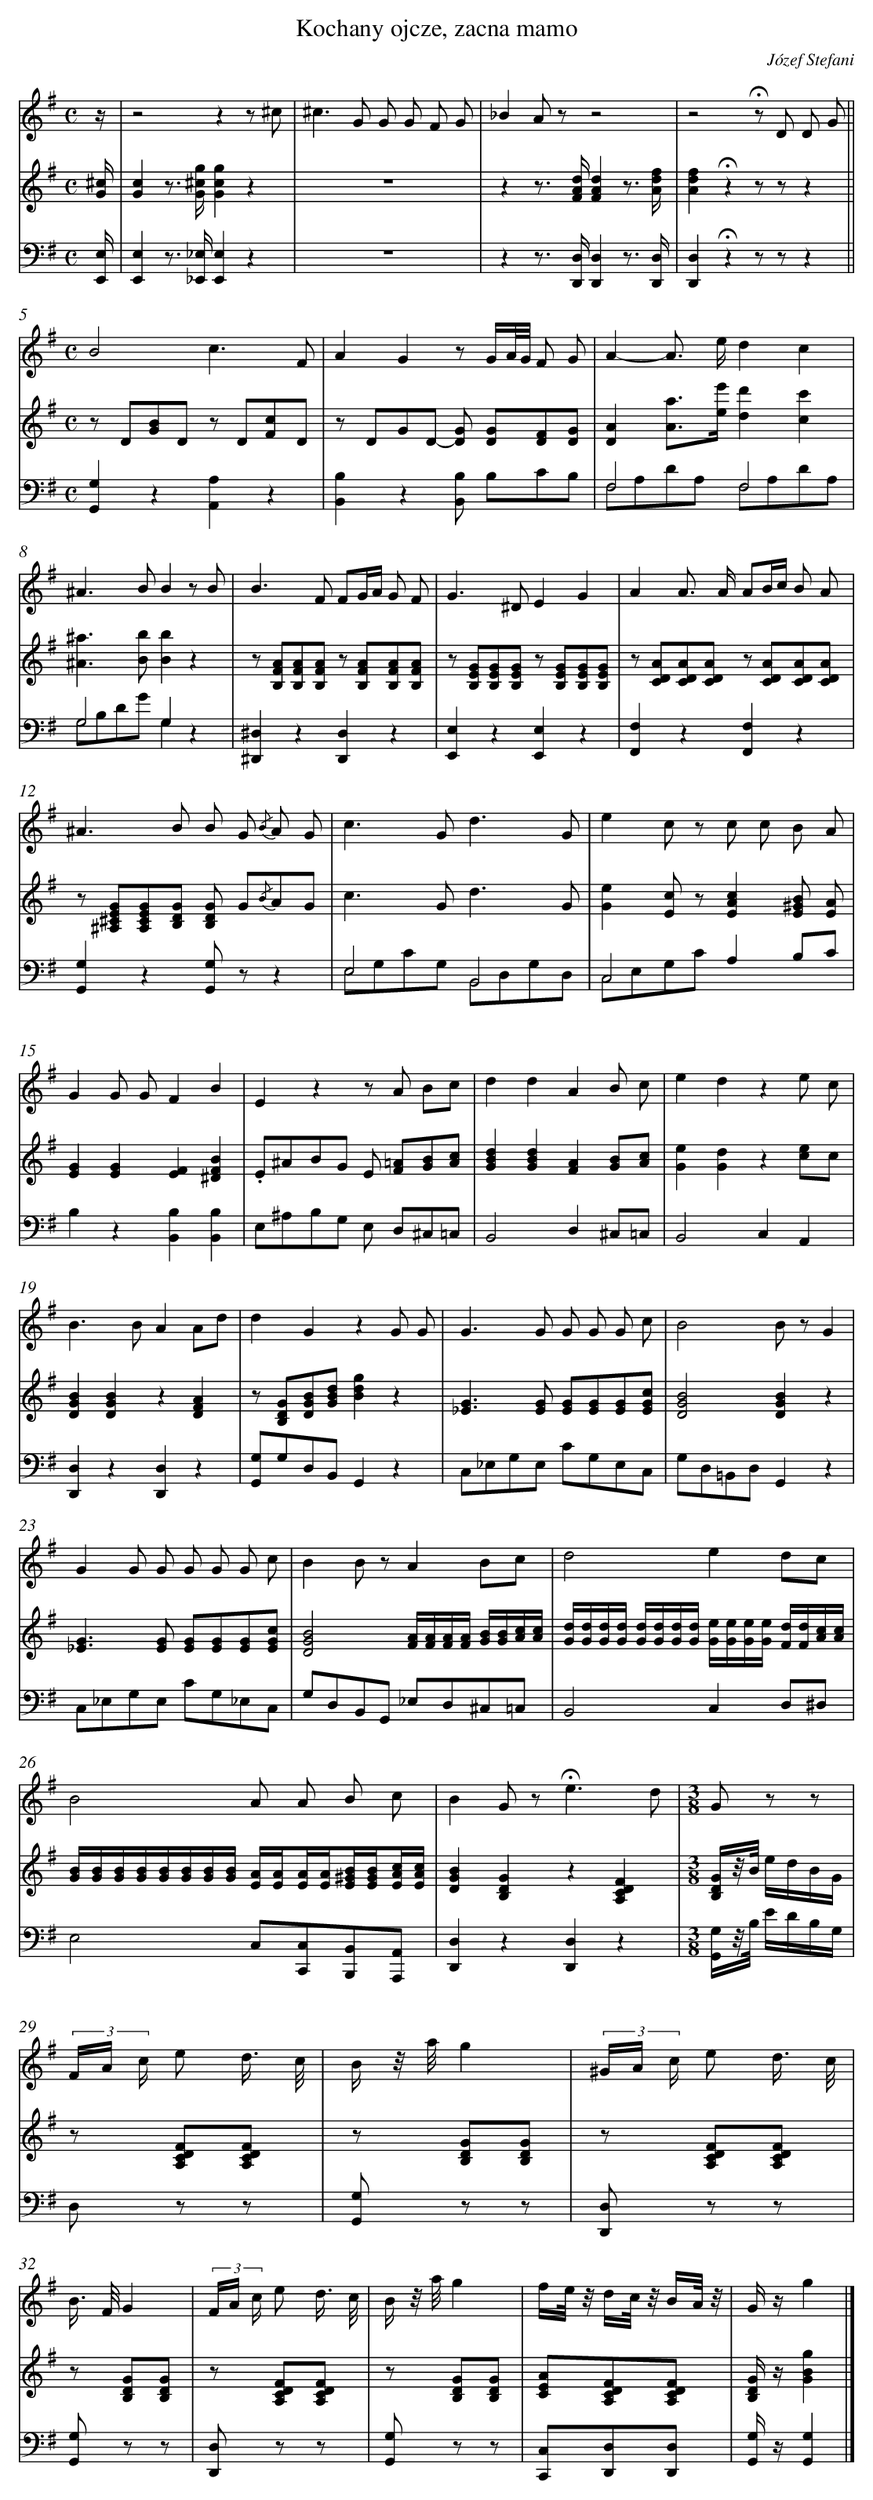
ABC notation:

X:1
T: Kochany ojcze, zacna mamo
C: Józef Stefani
L: 1/8
M: C
V: 1 clef=treble
V: 2 clef=treble
V: 3 clef=bass
K: G
[V:1] z/ [I:setbarnb 1]|
[V:2] [^c/G/] |
[V:3] [E,/E,,/] |
[V:1] z4z2z ^c |
[V:2] [c2G2]z> [g^cG][g2c2G2]z2 |
[V:3] [E,2E,,2]z> [_E,_E,,][E,2E,,2]z2 |
[V:1] ^c2>G2 G G F G |
[V:2] z8 |
[V:3] z8 |
[V:1] _B2A zz4 |
[V:2] z2z> [dAF][d2A2F2]z3/ [f/d/A/] |
[V:3] z2z> [D,D,,][D,2D,,2]z3/ [D,/D,,/] |
[V:1] z4!fermata!z D D G ||
[V:2] [f2d2A2]!fermata!z2z zz2 ||
[V:3] [D,2D,,2]!fermata!z2z zz2 ||
[V:1] [M:C]B4c3F |
[V:2] [M:C]z D[BG]D z D[cF]D |
[V:3] [M:C][G,2G,,2]z2[A,2A,,2]z2 |
[V:1] A2G2z G/A//G// F G |
[V:2] z DGD- [GD] [GD][FD][GD] |
[V:3] [B,2B,,2]z2[B,B,,] B,CB, |
[V:1] A2-A> ed2c2 |
[V:2] [A2D2][aA]>[e'e][d'2d2][c'2c2] |
[V:3] F,4F,4 & F,A,DA, F,A,DA, |
[V:1] ^A2>B2B2z B |
[V:2] [^a2^A2]>[b2B2][b2B2]z2 |
[V:3] G,4G,2z2 & G,B,DGG,2x2 |
[V:1] B2>F2 FG/A/ G F |
[V:2] z [AFB,][AFB,][AFB,] z [AFB,][AFB,][AFB,] |
[V:3] [^D,2^D,,2]z2[D,2D,,2]z2 |
[V:1] G2>^D2E2G2 |
[V:2] z [GEB,][GEB,][GEB,] z [GEB,][GEB,][GEB,] |
[V:3] [E,2E,,2]z2[E,2E,,2]z2 |
[V:1] A2A> A AB/c/ B A |
[V:2] z [ADC][ADC][ADC] z [ADC][ADC][ADC] |
[V:3] [F,2F,,2]z2[F,2F,,2]z2 |
[V:1] ^A2>B2 B G {/B} A G |
[V:2] z [GE^C^A,][GECA,][GDB,] [GDB,] G{/B}AG |
[V:3] [G,2G,,2]z2[G,G,,] zz2 |
[V:1] c2>G2d3G |
[V:2] c2>G2d3G |
[V:3] E,4B,,4 & E,G,CG, B,,D,G,D, |
[V:1] e2c z c c B A |
[V:2] [e2G2][cE] z[c2A2E2][B^GE] [AE] |
[V:3] C,4A,2B,C & C,E,G,Cx4 |
[V:1] G2G GF2B2 |
[V:2] [G2E2][G2E2][F2E2][B2F2^D2] |
[V:3] B,2z2[B,2B,,2][B,2B,,2] |
[V:1] E2z2z A Bc |
[V:2] .E^ABG E [=AF][BG][cA] |
[V:3] E,^A,B,G, E, D,^C,=C, |
[V:1] d2d2A2B c |
[V:2] [d2B2G2][d2B2G2][A2F2][BG][cA] |
[V:3] B,,4D,2^C,=C, |
[V:1] e2d2z2e c |
[V:2] [e2G2][d2G2]z2[ec]c |
[V:3] B,,4C,2A,,2 |
[V:1] B2>B2A2Ad |
[V:2] [B2G2D2][B2G2D2]z2[A2F2D2] |
[V:3] [D,2D,,2]z2[D,2D,,2]z2 |
[V:1] d2G2z2G G |
[V:2] z [GDB,][BGD][dBG][g2d2B2]z2 |
[V:3] [G,G,,]G,D,B,,G,,2z2 |
[V:1] G2>G2 G G G c |
[V:2] [G2_E2]>[G2E2] [GE][GE][GE][cGE] |
[V:3] C,_E,G,E, CG,E,C, |
[V:1] B4B zG2 |
[V:2] [B4G4D4][B2G2D2]z2 |
[V:3] G,D,=B,,D,G,,2z2 |
[V:1] G2G G G G G c |
[V:2] [G2_E2]>[G2E2] [GE][GE][GE][cGE] |
[V:3] C,_E,G,E, CG,_E,C, |
[V:1] B2B zA2Bc |
[V:2] [B4G4D4][A/F/][A/F/][A/F/][A/F/] [B/G/][B/G/][c/A/][c/A/] |
[V:3] G,D,B,,G,, _E,D,^C,=C, |
[V:1] d4e2dc |
[V:2] [d/G/][d/G/][d/G/][d/G/] [d/G/][d/G/][d/G/][d/G/] [e/G/][e/G/][e/G/][e/G/] [d/F/][d/F/][c/A/][c/A/] |
[V:3] B,,4C,2D,^D, |
[V:1] B4A A B c |
[V:2] [B/G/][B/G/][B/G/][B/G/][B/G/][B/G/][B/G/][B/G/] [A/E/][A/E/]!beambr1![A/E/][A/E/]!beambr1![B/^G/E/][B/G/E/]!beambr1![c/A/E/][c/A/E/] |
[V:3] E,4C,[C,C,,][B,,B,,,][A,,A,,,] |
[V:1] B2G z2<!fermata!e2d |
[V:2] [B2G2D2][G2D2B,2]z2[F2D2C2A,2] |
[V:3] [D,2D,,2]z2[D,2D,,2]z2 |
[V:1] [M:3/8]G z z |
[V:2] [M:3/8][G/D/B,/]z//B// e/d/B/G/ |
[V:3] [M:3/8][G,/G,,/]z//B,// E/D/B,/G,/ |
[V:1] (3F/A/ c/ e d3// c// |
[V:2] z [FDCA,][FDCA,] |
[V:3] D, z z |
[V:1] B/ z// a//g2 |
[V:2] z [GDB,][GDB,] |
[V:3] [G,G,,] z z |
[V:1] (3^G/A/ c/ e d3// c// |
[V:2] z [FDCA,][FDCA,] |
[V:3] [D,D,,] z z |
[V:1] B/> F/G2 |
[V:2] z [GDB,][GDB,] |
[V:3] [G,G,,] z z |
[V:1] (3F/A/ c/ e d3// c// |
[V:2] z [FDCA,][FDCA,] |
[V:3] [D,D,,] z z |
[V:1] B/ z// a//g2 |
[V:2] z [GDB,][GDB,] |
[V:3] [G,G,,] z z |
[V:1] f/e// z// d/c// z// B/A// z// |
[V:2] [AEC][FDCA,][FDCA,] |
[V:3] [C,C,,][D,D,,][D,D,,] |
[V:1] G/ z/g2 |]
[V:2] [G/D/B,/] z/[g2B2G2] |]
[V:3] [G,/G,,/] z/[G,2G,,2] |]
